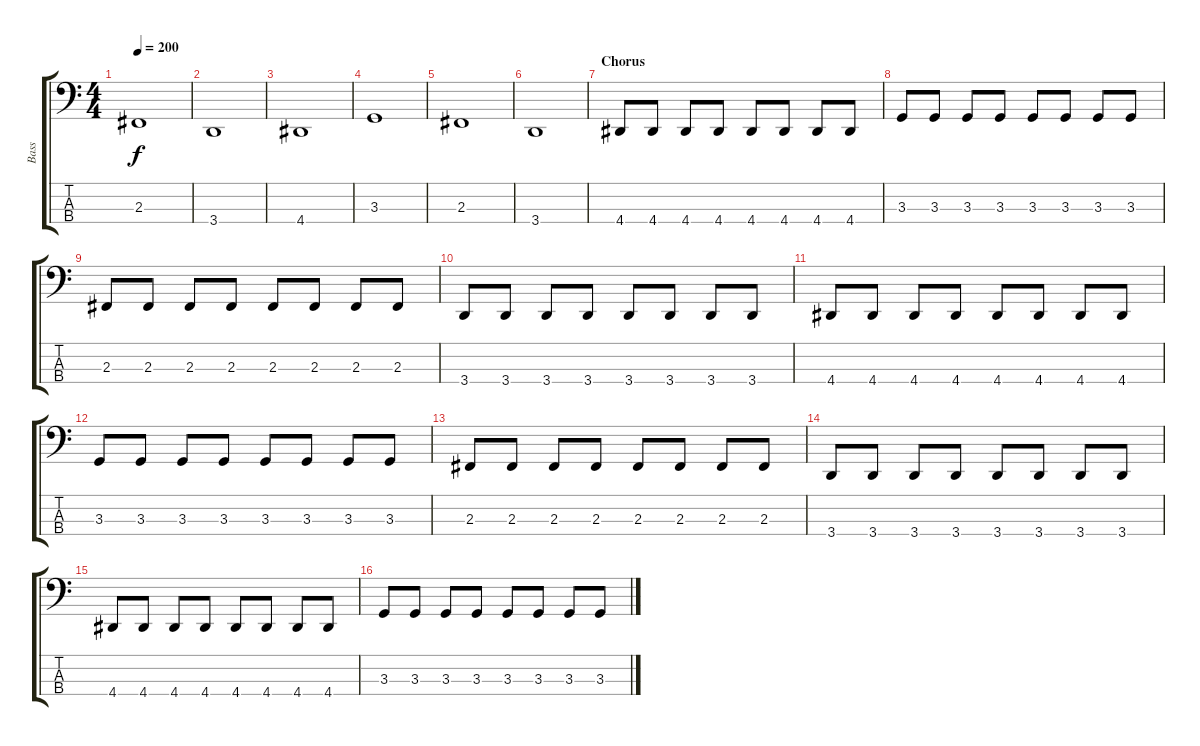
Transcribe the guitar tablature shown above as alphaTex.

\track ("Bass" "Bass") {instrument electricbassfinger}
\staff {score tabs}
\tuning (D2 A1 E1 B0) {hide}
\ts (4 4)
\tempo 200
\clef f4
\ks c
2.3.1{dy f} |
3.4.1 |
4.4.1 |
3.3.1 |
2.3.1 |
3.4.1 |
\section ("" "Chorus")
4.4.8 4.4.8 4.4.8 4.4.8 4.4.8 4.4.8 4.4.8 4.4.8 |
3.3.8 3.3.8 3.3.8 3.3.8 3.3.8 3.3.8 3.3.8 3.3.8 |
2.3.8 2.3.8 2.3.8 2.3.8 2.3.8 2.3.8 2.3.8 2.3.8 |
3.4.8 3.4.8 3.4.8 3.4.8 3.4.8 3.4.8 3.4.8 3.4.8 |
4.4.8 4.4.8 4.4.8 4.4.8 4.4.8 4.4.8 4.4.8 4.4.8 |
3.3.8 3.3.8 3.3.8 3.3.8 3.3.8 3.3.8 3.3.8 3.3.8 |
2.3.8 2.3.8 2.3.8 2.3.8 2.3.8 2.3.8 2.3.8 2.3.8 |
3.4.8 3.4.8 3.4.8 3.4.8 3.4.8 3.4.8 3.4.8 3.4.8 |
4.4.8 4.4.8 4.4.8 4.4.8 4.4.8 4.4.8 4.4.8 4.4.8 |
3.3.8 3.3.8 3.3.8 3.3.8 3.3.8 3.3.8 3.3.8 3.3.8
